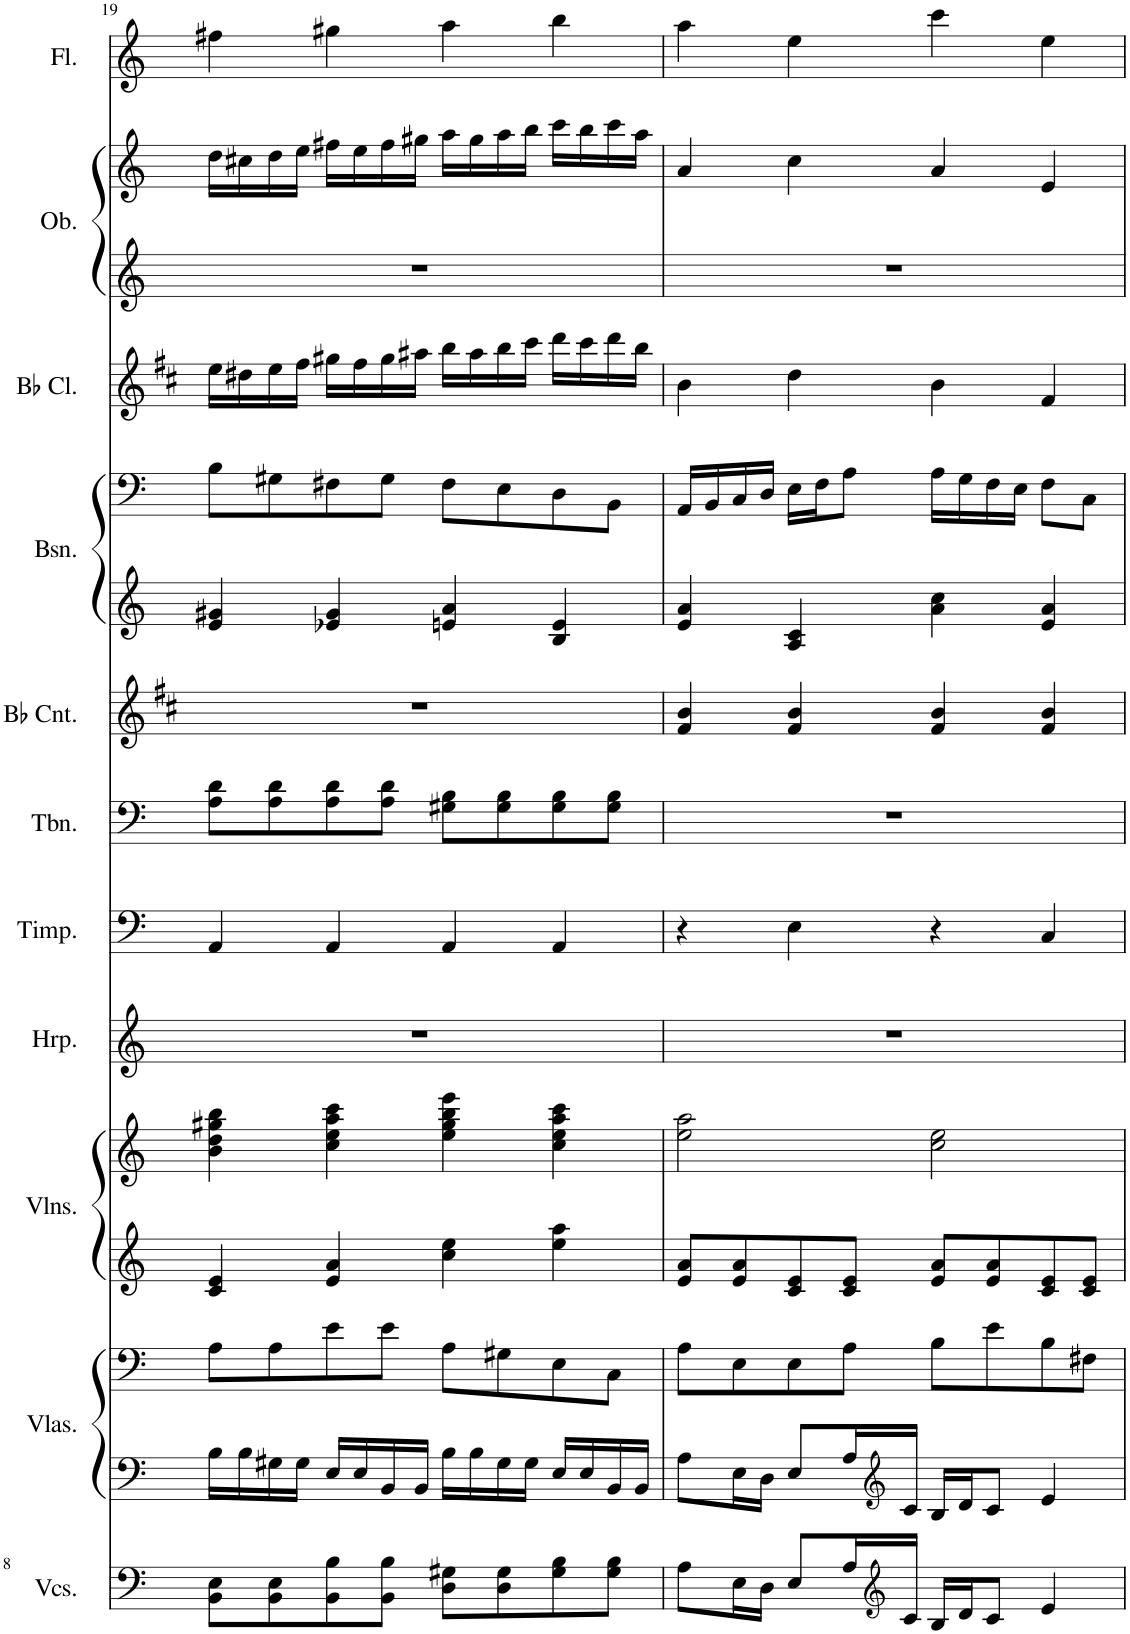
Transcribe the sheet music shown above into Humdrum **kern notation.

**kern	**kern	**kern	**kern	**kern	**kern	**kern	**kern	**kern	**kern	**kern	**kern	**kern	**kern	**kern
*part11	*part10	*part10	*part9	*part9	*part8	*part7	*part6	*part5	*part4	*part4	*part3	*part2	*part2	*part1
*staff15	*staff14	*staff13	*staff12	*staff11	*staff10	*staff9	*staff8	*staff7	*staff6	*staff5	*staff4	*staff3	*staff2	*staff1
*I"Violoncellos	*I"Violas	*	*I"Violins	*	*I"Harp	*I"Timpani	*I"Trombone	*I"Bb Cornet	*I"Bassoon	*	*I"Bb Clarinet	*I"Oboe	*	*I"Flute
*I'Vcs.	*I'Vlas.	*	*I'Vlns.	*	*I'Hrp.	*I'Timp.	*I'Tbn.	*I'Bb Cnt.	*I'Bsn.	*	*I'Bb Cl.	*I'Ob.	*	*I'Fl.
!!LO:PB:g=z
*clefF4	*clefF4	*clefF4	*clefG2	*clefG2	*clefG2	*clefF4	*clefF4	*clefG2	*clefG2	*clefF4	*clefG2	*clefG2	*clefG2	*clefG2
*	*	*	*	*	*	*	*	*Trd1c2	*	*	*Trd1c2	*	*	*
*k[]	*k[]	*k[]	*k[]	*k[]	*k[]	*k[]	*k[]	*k[f#c#]	*k[]	*k[]	*k[f#c#]	*k[]	*k[]	*k[]
*M4/4	*M4/4	*M4/4	*M4/4	*M4/4	*M4/4	*M4/4	*M4/4	*M4/4	*M4/4	*M4/4	*M4/4	*M4/4	*M4/4	*M4/4
=19	=19	=19	=19	=19	=19	=19	=19	=19	=19	=19	=19	=19	=19	=19
8BB\ 8E\L	16B\LL	8A\L	4c/ 4e/	4b\ 4dd\ 4gg#X\ 4bb\	1r	4AA/	8A\ 8d\L	1r	4e/ 4g#X/	8B\L	16ee\LL	1r	16dd\LL	4ff#X\
.	16B\	.	.	.	.	.	.	.	.	.	16dd#X\	.	16cc#X\	.
8BB\ 8E\	16G#X\	8A\	.	.	.	.	8A\ 8d\	.	.	8G#X\	16ee\	.	16dd\	.
.	16G#\JJ	.	.	.	.	.	.	.	.	.	16ff#\JJ	.	16ee\JJ	.
8BB\ 8B\	16E/LL	8e\	4e/ 4a/	4cc\ 4ee\ 4aa\ 4ccc\	.	4AA/	8A\ 8d\	.	4e-X/ 4g#/	8F#X\	16gg#X\LL	.	16ff#X\LL	4gg#X\
.	16E/	.	.	.	.	.	.	.	.	.	16ff#\	.	16ee\	.
8BB\ 8B\J	16BB/	8e\J	.	.	.	.	8A\ 8d\J	.	.	8G#\J	16gg#\	.	16ff#\	.
.	16BB/JJ	.	.	.	.	.	.	.	.	.	16aa#X\JJ	.	16gg#X\JJ	.
8D\ 8G#X\L	16B\LL	8A\L	4cc\ 4ee\	4ee\ 4gg#\ 4bb\ 4eee\	.	4AA/	8G#X\ 8B\L	.	4en/ 4a/	8F#\L	16bb\LL	.	16aa\LL	4aa\
.	16B\	.	.	.	.	.	.	.	.	.	16aa#\	.	16gg#\	.
8D\ 8G#\	16G#\	8G#X\	.	.	.	.	8G#\ 8B\	.	.	8E\	16bb\	.	16aa\	.
.	16G#\JJ	.	.	.	.	.	.	.	.	.	16ccc#\JJ	.	16bb\JJ	.
8G#\ 8B\	16E/LL	8E\	4ee\ 4aa\	4cc\ 4ee\ 4aa\ 4ccc\	.	4AA/	8G#\ 8B\	.	4B/ 4e/	8D\	16ddd\LL	.	16ccc\LL	4bb\
.	16E/	.	.	.	.	.	.	.	.	.	16ccc#\	.	16bb\	.
8G#\ 8B\J	16BB/	8C\J	.	.	.	.	8G#\ 8B\J	.	.	8BB\J	16ddd\	.	16ccc\	.
.	16BB/JJ	.	.	.	.	.	.	.	.	.	16bb\JJ	.	16aa\JJ	.
=20	=20	=20	=20	=20	=20	=20	=20	=20	=20	=20	=20	=20	=20	=20
8A\L	8A\L	8A\L	8e/ 8a/L	2ee\ 2aa\	1r	4r	1r	4f#/ 4b/	4e/ 4a/	16AA/LL	4b\	1r	4a/	4aa\
.	.	.	.	.	.	.	.	.	.	16BB/	.	.	.	.
16E\L	16E\L	8E\	8e/ 8a/	.	.	.	.	.	.	16C/	.	.	.	.
16D\JJ	16D\JJ	.	.	.	.	.	.	.	.	16D/JJ	.	.	.	.
8E/L	8E/L	8E\	8c/ 8e/	.	.	4E\	.	4f#/ 4b/	4A/ 4c/	16E\LL	4dd\	.	4cc\	4ee\
.	.	.	.	.	.	.	.	.	.	16F\J	.	.	.	.
16A/L	16A/L	8A\J	8c/ 8e/J	.	.	.	.	.	.	8A\J	.	.	.	.
*clefG2	*clefG2	*	*	*	*	*	*	*	*	*	*	*	*	*
16c/JJ	16c/JJ	.	.	.	.	.	.	.	.	.	.	.	.	.
16B/LL	16B/LL	8B\L	8e/ 8a/L	2cc\ 2ee\	.	4r	.	4f#/ 4b/	4a\ 4cc\	16A\LL	4b\	.	4a/	4ccc\
16d/J	16d/J	.	.	.	.	.	.	.	.	16G\	.	.	.	.
8c/J	8c/J	8e\	8e/ 8a/	.	.	.	.	.	.	16F\	.	.	.	.
.	.	.	.	.	.	.	.	.	.	16E\JJ	.	.	.	.
4e/	4e/	8B\	8c/ 8e/	.	.	4C/	.	4f#/ 4b/	4e/ 4a/	8F\L	4f#/	.	4e/	4ee\
.	.	8F#X\J	8c/ 8e/J	.	.	.	.	.	.	8C\J	.	.	.	.
=	=	=	=	=	=	=	=	=	=	=	=	=	=	=
*-	*-	*-	*-	*-	*-	*-	*-	*-	*-	*-	*-	*-	*-	*-
